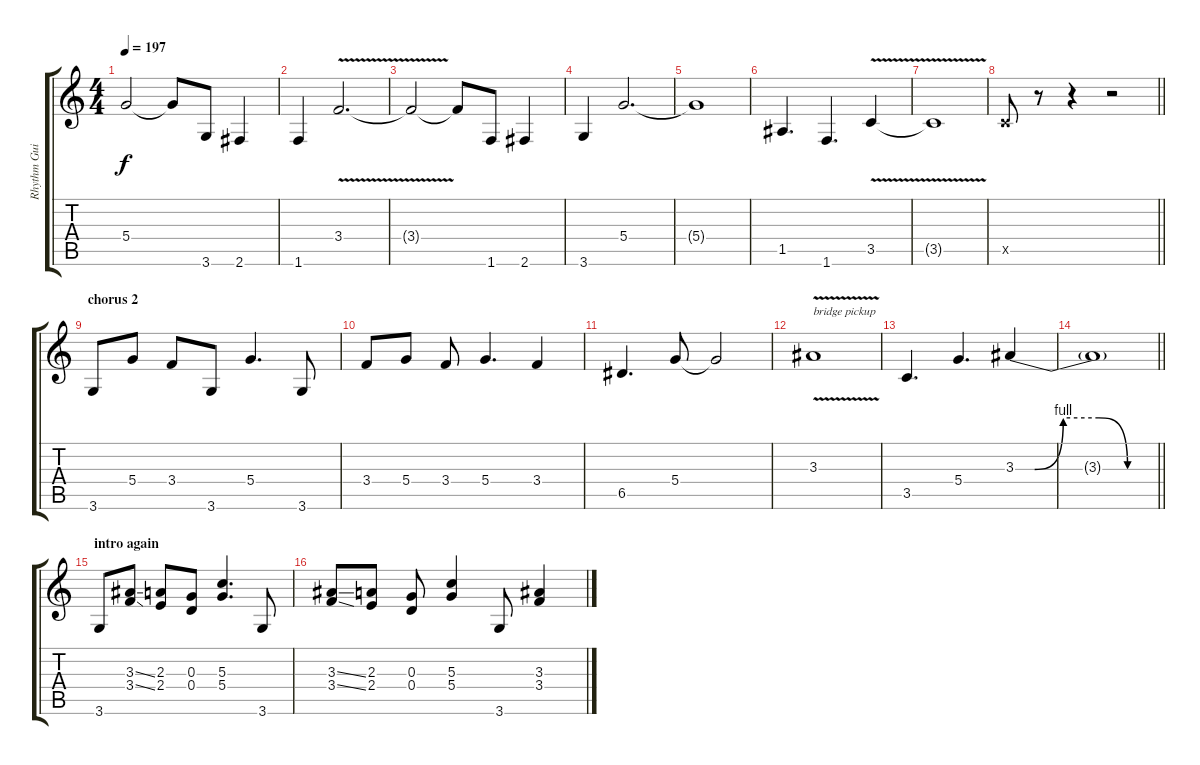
\track ("Rhythm Guitar (Blackmore)" "Rhythm Gui") {instrument distortionguitar}
\staff {score tabs}
\tuning (E4 B3 G3 D3 A2 E2) {hide}
\ts (4 4)
\tempo 197
\clef g2
\ks c
5.4{t}.2{dy f} 5.4{t}.8 3.6.8 2.6.4 |
1.6.4 3.4{v}.2{d} |
3.4{t}.2 3.4{t}.8 1.6.8 2.6.4 |
3.6.4 5.4.2{d} |
5.4{t}.1 |
1.5.4{d} 1.6.4{d} 3.5{v}.4 |
3.5{t}.1 |
\barLineRight lightlight
3.5{x}.8 r.8 r.4 r.2 |
\section ("" "chorus 2")
3.6.8 5.4.8 3.4.8 3.6.8 5.4.4{d} 3.6.8 |
3.4.8 5.4.8 3.4.8 5.4.4{d} 3.4.4 |
6.5.4{d} 5.4.8 5.4{t}.2 |
3.3{v}.1{txt "bridge pickup"} |
3.5.4{d} 5.4.4{d} 3.3{be (custom 0 0 8 0 20 4 35 4 47 0 60 0)}.4 |
\barLineRight lightlight
3.3{t}.1 |
\section ("" "intro again")
3.6.8 (3.3{ss} 3.4{ss}).8 (2.3 2.4).8 (0.3 0.4).8 (5.3 5.4).4{d} 3.6.8 |
(3.3{ss} 3.4{ss}).8 (2.3 2.4).8 (0.3 0.4).8 (5.3 5.4).4 3.6.8 (3.3 3.4).4
